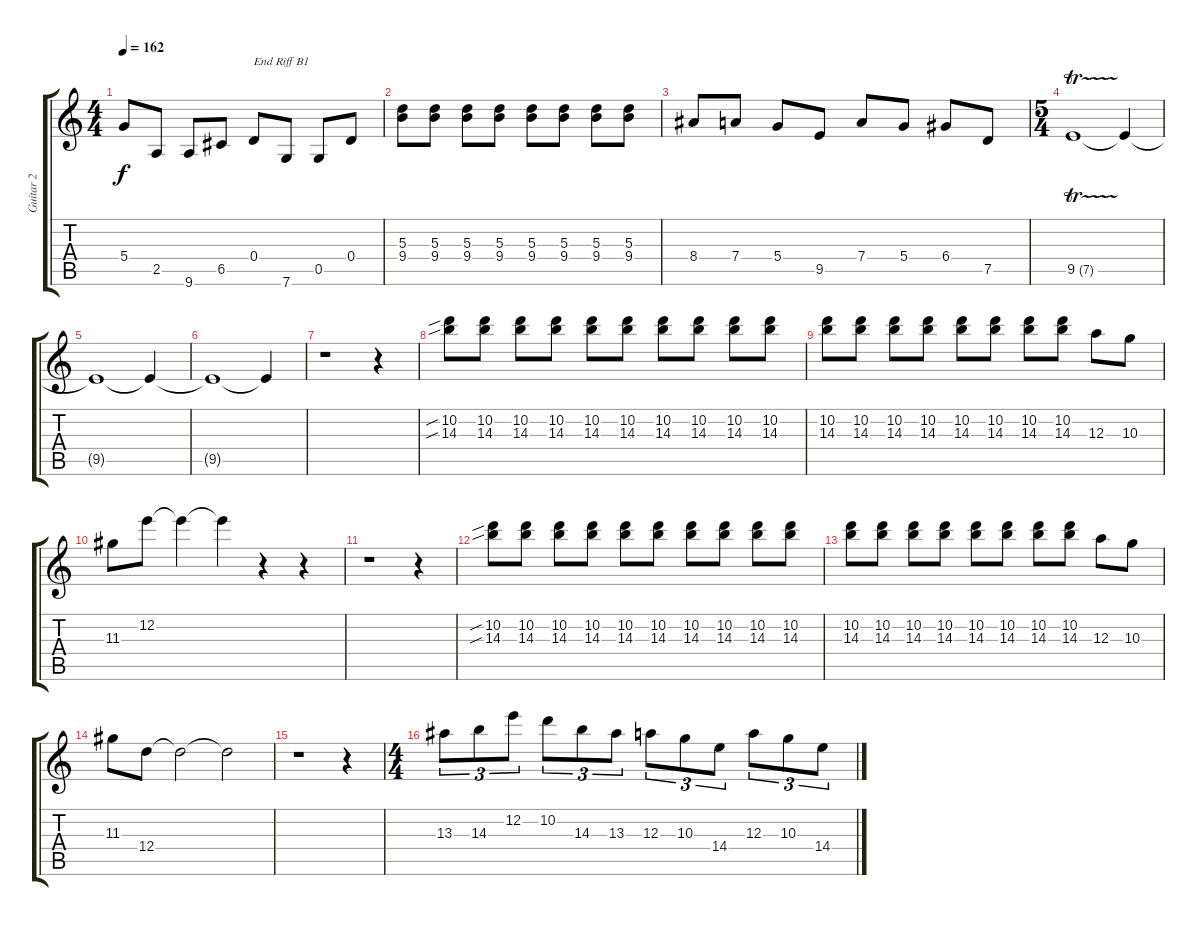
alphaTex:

\track ("Guitar 2" "Guitar 2") {instrument acousticguitarsteel}
\staff {score tabs}
\tuning (G4 E4 A3 D3 G2 C2) {hide}
\ts (4 4)
\tempo 162
\clef g2
\ks c
5.4.8{dy f} 2.5.8 9.6.8 6.5.8 0.4.8{txt "End Riff B1"} 7.6.8 0.5.8 0.4.8 |
(5.3 9.4).8 (5.3 9.4).8 (5.3 9.4).8 (5.3 9.4).8 (5.3 9.4).8 (5.3 9.4).8 (5.3 9.4).8 (5.3 9.4).8 |
8.4.8 7.4.8 5.4.8 9.5.8 7.4.8 5.4.8 6.4.8 7.5.8 |
\ts (5 4)
9.5{tr (7 16)}.1 9.5{t}.4 |
9.5{t}.1 9.5{t}.4 |
9.5{t}.1 9.5{t}.4 |
r.1 r.4 |
(10.2{sib} 14.3{sib}).8 (10.2 14.3).8 (10.2 14.3).8 (10.2 14.3).8 (10.2 14.3).8 (10.2 14.3).8 (10.2 14.3).8 (10.2 14.3).8 (10.2 14.3).8 (10.2 14.3).8 |
(10.2 14.3).8 (10.2 14.3).8 (10.2 14.3).8 (10.2 14.3).8 (10.2 14.3).8 (10.2 14.3).8 (10.2 14.3).8 (10.2 14.3).8 12.3.8 10.3.8 |
11.3.8 12.2.8 12.2{t}.4 12.2{t}.4 r.4 r.4 |
r.1 r.4 |
(10.2{sib} 14.3{sib}).8 (10.2 14.3).8 (10.2 14.3).8 (10.2 14.3).8 (10.2 14.3).8 (10.2 14.3).8 (10.2 14.3).8 (10.2 14.3).8 (10.2 14.3).8 (10.2 14.3).8 |
(10.2 14.3).8 (10.2 14.3).8 (10.2 14.3).8 (10.2 14.3).8 (10.2 14.3).8 (10.2 14.3).8 (10.2 14.3).8 (10.2 14.3).8 12.3.8 10.3.8 |
11.3.8 12.4.8 12.4{t}.2 12.4{t}.2 |
r.1 r.4 |
\ts (4 4)
13.3.8{tu (3 2)} 14.3.8{tu (3 2)} 12.2.8{tu (3 2)} 10.2.8{tu (3 2)} 14.3.8{tu (3 2)} 13.3.8{tu (3 2)} 12.3.8{tu (3 2)} 10.3.8{tu (3 2)} 14.4.8{tu (3 2)} 12.3.8{tu (3 2)} 10.3.8{tu (3 2)} 14.4.8{tu (3 2)}
